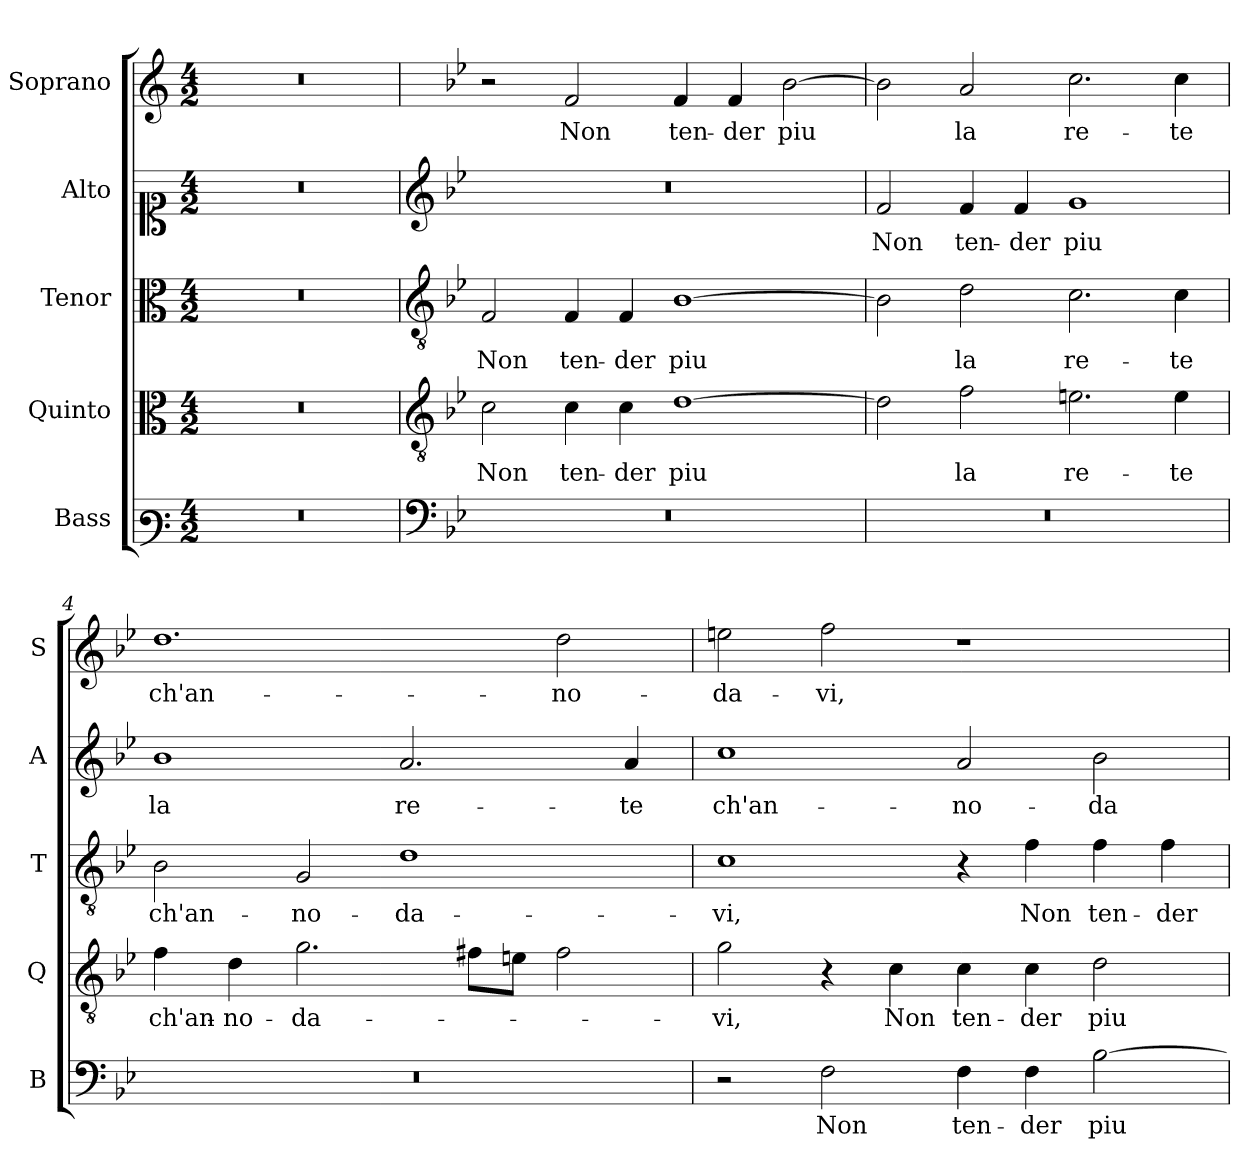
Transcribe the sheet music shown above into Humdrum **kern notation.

**kern	**text	**kern	**text	**kern	**text	**kern	**text	**kern	**text
*part5	*part5	*part4	*part4	*part3	*part3	*part2	*part2	*part1	*part1
*staff5	*staff5	*staff4	*staff4	*staff3	*staff3	*staff2	*staff2	*staff1	*staff1
*I"Bass	*	*I"Quinto	*	*I"Tenor	*	*I"Alto	*	*I"Soprano	*
*I'B	*	*I'Q	*	*I'T	*	*I'A	*	*I'S	*
*clefF3	*	*clefC3	*	*clefC3	*	*clefC1	*	*clefG2	*
*k[]	*	*k[]	*	*k[]	*	*k[]	*	*k[]	*
*C:	*	*C:	*	*C:	*	*C:	*	*C:	*
*M4/2	*	*M4/2	*	*M4/2	*	*M4/2	*	*M4/2	*
=1	=1	=1	=1	=1	=1	=1	=1	=1	=1
0r	.	0r	.	0r	.	0r	.	0r	.
=2	=2	=2	=2	=2	=2	=2	=2	=2	=2
*clefF4	*	*clefGv2	*	*clefGv2	*	*clefG2	*	*	*
*k[b-e-]	*	*k[b-e-]	*	*k[b-e-]	*	*k[b-e-]	*	*k[b-e-]	*
*B-:	*	*B-:	*	*B-:	*	*B-:	*	*B-:	*
!	!	!	!LO:LY:b	!	!	!	!	!	!
!	!	!	!	!	!LO:LY:b	!	!	!	!
0r	.	2c\	Non	2F/	Non	0r	.	2r	.
!	!	!	!LO:LY:b	!	!	!	!	!	!
!	!	!	!	!	!LO:LY:b	!	!	!	!
!	!	!	!	!	!	!	!	!	!LO:LY:b
.	.	4c\	ten-	4F/	ten-	.	.	2f/	Non
!	!	!	!LO:LY:b	!	!	!	!	!	!
!	!	!	!	!	!LO:LY:b	!	!	!	!
.	.	4c\	-der	4F/	-der	.	.	.	.
!	!	!	!LO:LY:b	!	!	!	!	!	!
!	!	!	!	!	!LO:LY:b	!	!	!	!
!	!	!	!	!	!	!	!	!	!LO:LY:b
.	.	[1d	piu	[1B-	piu	.	.	4f/	ten-
!	!	!	!	!	!	!	!	!	!LO:LY:b
.	.	.	.	.	.	.	.	4f/	-der
!	!	!	!	!	!	!	!	!	!LO:LY:b
.	.	.	.	.	.	.	.	[2b-\	piu
=3	=3	=3	=3	=3	=3	=3	=3	=3	=3
!	!	!	!	!	!	!	!LO:LY:b	!	!
0r	.	2d\]	.	2B-\]	.	2f/	Non	2b-\]	.
!	!	!	!LO:LY:b	!	!	!	!	!	!
!	!	!	!	!	!LO:LY:b	!	!	!	!
!	!	!	!	!	!	!	!LO:LY:b	!	!
!	!	!	!	!	!	!	!	!	!LO:LY:b
.	.	2f\	la	2d\	la	4f/	ten-	2a/	la
!	!	!	!	!	!	!	!LO:LY:b	!	!
.	.	.	.	.	.	4f/	-der	.	.
!	!	!	!LO:LY:b	!	!	!	!	!	!
!	!	!	!	!	!LO:LY:b	!	!	!	!
!	!	!	!	!	!	!	!LO:LY:b	!	!
!	!	!	!	!	!	!	!	!	!LO:LY:b
.	.	2.en\	re-	2.c\	re-	1g	piu	2.cc\	re-
!	!	!	!LO:LY:b	!	!	!	!	!	!
!	!	!	!	!	!LO:LY:b	!	!	!	!
!	!	!	!	!	!	!	!	!	!LO:LY:b
.	.	4e\	-te	4c\	-te	.	.	4cc\	-te
=4	=4	=4	=4	=4	=4	=4	=4	=4	=4
!	!	!	!LO:LY:b	!	!	!	!	!	!
!	!	!	!	!	!LO:LY:b	!	!	!	!
!	!	!	!	!	!	!	!LO:LY:b	!	!
!	!	!	!	!	!	!	!	!	!LO:LY:b
0r	.	4f\	ch'an-	2B-\	ch'an-	1b-	la	1.dd	ch'an-
!	!	!	!LO:LY:b	!	!	!	!	!	!
.	.	4d\	-no-	.	.	.	.	.	.
!	!	!	!LO:LY:b	!	!	!	!	!	!
!	!	!	!	!	!LO:LY:b	!	!	!	!
.	.	2.g\	-da-	2G/	-no-	.	.	.	.
!	!	!	!	!	!LO:LY:b	!	!	!	!
!	!	!	!	!	!	!	!LO:LY:b	!	!
.	.	.	.	1d	-da-	2.a/	re-	.	.
.	.	8f#X\L	.	.	.	.	.	.	.
.	.	8en\J	.	.	.	.	.	.	.
!	!	!	!	!	!	!	!	!	!LO:LY:b
.	.	2f#\	.	.	.	.	.	2dd\	-no-
!	!	!	!	!	!	!	!LO:LY:b	!	!
.	.	.	.	.	.	4a/	-te	.	.
!!LO:LB:g=z
=5	=5	=5	=5	=5	=5	=5	=5	=5	=5
!	!	!	!LO:LY:b	!	!	!	!	!	!
!	!	!	!	!	!LO:LY:b	!	!	!	!
!	!	!	!	!	!	!	!LO:LY:b	!	!
!	!	!	!	!	!	!	!	!	!LO:LY:b
2r	.	2g\	-vi,	1c	-vi,	1cc	ch'an-	2een\	-da-
!	!LO:LY:b	!	!	!	!	!	!	!	!
!	!	!	!	!	!	!	!	!	!LO:LY:b
2F\	Non	4r	.	.	.	.	.	2ff\	-vi,
!	!	!	!LO:LY:b	!	!	!	!	!	!
.	.	4c\	Non	.	.	.	.	.	.
!	!LO:LY:b	!	!	!	!	!	!	!	!
!	!	!	!LO:LY:b	!	!	!	!	!	!
!	!	!	!	!	!	!	!LO:LY:b	!	!
4F\	ten-	4c\	ten-	4r	.	2a/	-no-	1r	.
!	!LO:LY:b	!	!	!	!	!	!	!	!
!	!	!	!LO:LY:b	!	!	!	!	!	!
!	!	!	!	!	!LO:LY:b	!	!	!	!
4F\	-der	4c\	-der	4f\	Non	.	.	.	.
!	!LO:LY:b	!	!	!	!	!	!	!	!
!	!	!	!LO:LY:b	!	!	!	!	!	!
!	!	!	!	!	!LO:LY:b	!	!	!	!
!	!	!	!	!	!	!	!LO:LY:b	!	!
[2B-\	piu	2d\	piu	4f\	ten-	2b-\	-da-	.	.
!	!	!	!	!	!LO:LY:b	!	!	!	!
.	.	.	.	4f\	-der	.	.	.	.
=	=	=	=	=	=	=	=	=	=
*-	*-	*-	*-	*-	*-	*-	*-	*-	*-
